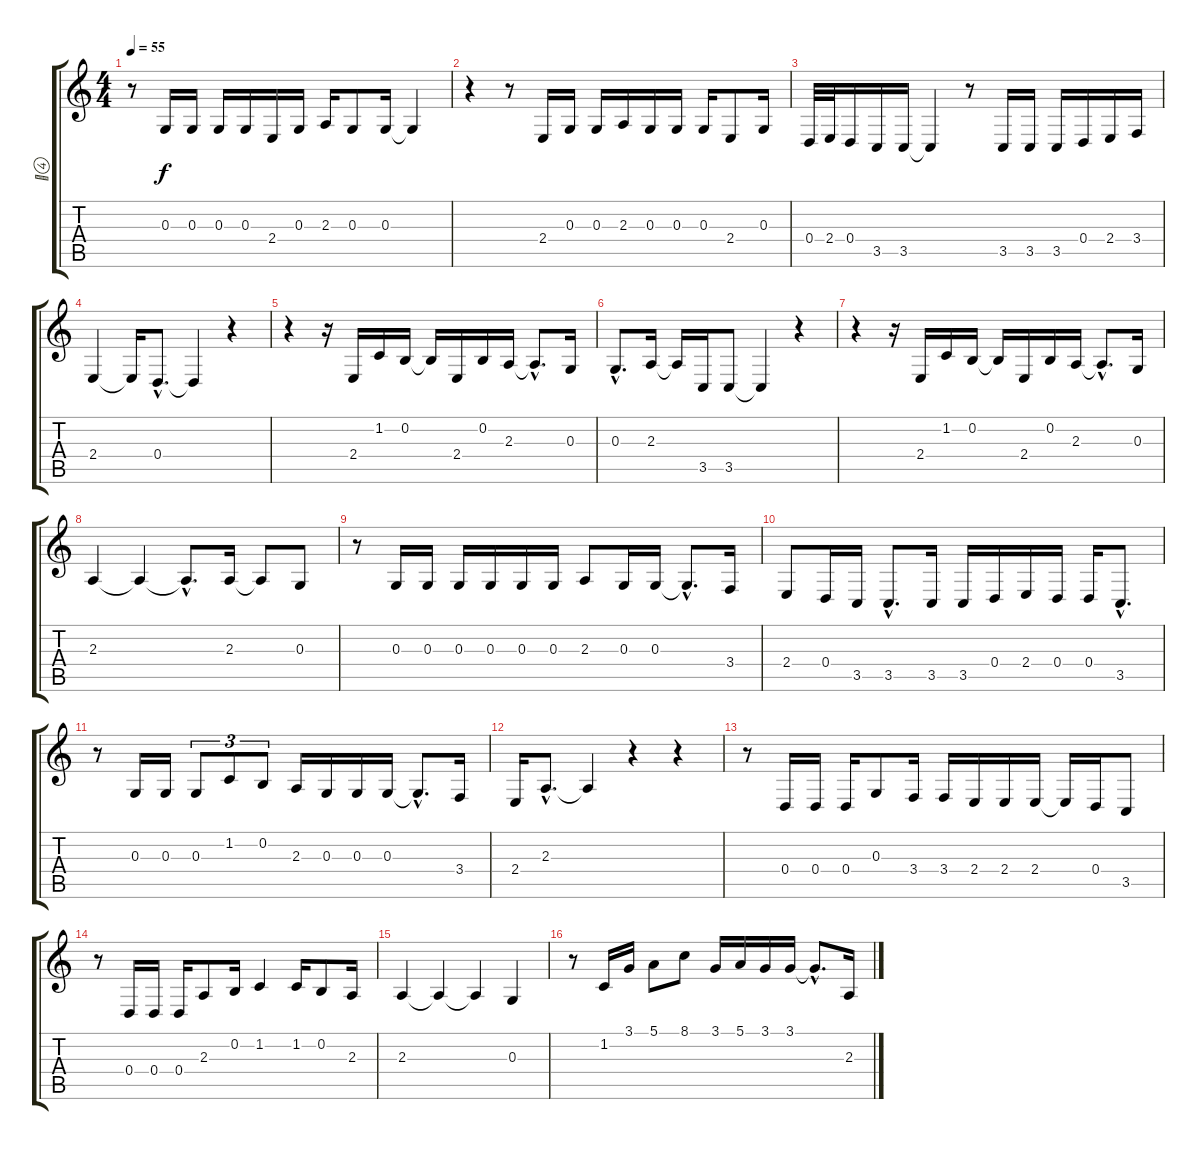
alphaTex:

\track ("" "") {instrument stringensemble1}
\staff {score tabs}
\tuning (E4 B3 G3 D3 A2 E2) {hide}
\ts (4 4)
\tempo 55
\clef g2
\ks c
r.8{dy f} 0.3.16 0.3.16 0.3.16 0.3.16 2.4.16 0.3.16 2.3.16 0.3.8 0.3.16 0.3{t}.4 |
r.4 r.8 2.4.16 0.3.16 0.3.16 2.3.16 0.3.16 0.3.16 0.3.16 2.4.8 0.3.16 |
0.4.32 2.4.32 0.4.16 3.5.16 3.5.16 3.5{t}.4 r.8 3.5.16 3.5.16 3.5.16 0.4.16 2.4.16 3.4.16 |
2.4.4 2.4{t}.16 0.4{hac}.8{d} 0.4{t}.4 r.4 |
r.4 r.16 2.4.16 1.2.16 0.2.16 0.2{t}.16 2.4.16 0.2.16 2.3.16 2.3{hac t}.8{d} 0.3.16 |
0.3{hac}.8{d} 2.3.16 2.3{t}.16 3.5.16 3.5.8 3.5{t}.4 r.4 |
r.4 r.16 2.4.16 1.2.16 0.2.16 0.2{t}.16 2.4.16 0.2.16 2.3.16 2.3{hac t}.8{d} 0.3.16 |
2.3.4 2.3{t}.4 2.3{hac t}.8{d} 2.3.16 2.3{t}.8 0.3.8 |
r.8 0.3.16 0.3.16 0.3.16 0.3.16 0.3.16 0.3.16 2.3.8 0.3.16 0.3.16 0.3{hac t}.8{d} 3.4.16 |
2.4.8 0.4.16 3.5.16 3.5{hac}.8{d} 3.5.16 3.5.16 0.4.16 2.4.16 0.4.16 0.4.16 3.5{hac}.8{d} |
r.8 0.3.16 0.3.16 0.3.8{tu (3 2)} 1.2.8{tu (3 2)} 0.2.8{tu (3 2)} 2.3.16 0.3.16 0.3.16 0.3.16 0.3{hac t}.8{d} 3.4.16 |
2.4.16 2.3{hac}.8{d} 2.3{t}.4 r.4 r.4 |
r.8 0.4.16 0.4.16 0.4.16 0.3.8 3.4.16 3.4.16 2.4.16 2.4.16 2.4.16 2.4{t}.16 0.4.16 3.5.8 |
r.8 0.4.16 0.4.16 0.4.16 2.3.8 0.2.16 1.2.4 1.2.16 0.2.8 2.3.16 |
2.3.4 2.3{t}.4 2.3{t}.4 0.3.4 |
r.8 1.2.16 3.1.16 5.1.8 8.1.8 3.1.16 5.1.16 3.1.16 3.1.16 3.1{hac t}.8{d} 2.3.16
